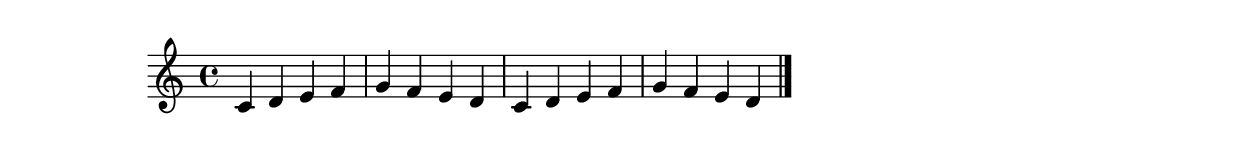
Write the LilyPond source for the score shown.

%% DO NOT EDIT this file manually; it is automatically
%% generated from LSR http://lsr.dsi.unimi.it
%% Make any changes in LSR itself, or in Documentation/snippets/new/ ,
%% and then run scripts/auxiliar/makelsr.py
%%
%% This file is in the public domain.
\version "2.16.0"

\header {
  lsrtags = "staff-notation"

  texidoc = "
'Tick' bar lines are often used in music where the bar line is used
only for coordination and is not meant to imply any rhythmic stress.

"
  doctitle = "Tick bar lines"
} % begin verbatim


\relative c' {
  \set Score.defaultBarType = #"'"
  c4 d e f
  g4 f e d
  c4 d e f
  g4 f e d
  \bar "|."
}
